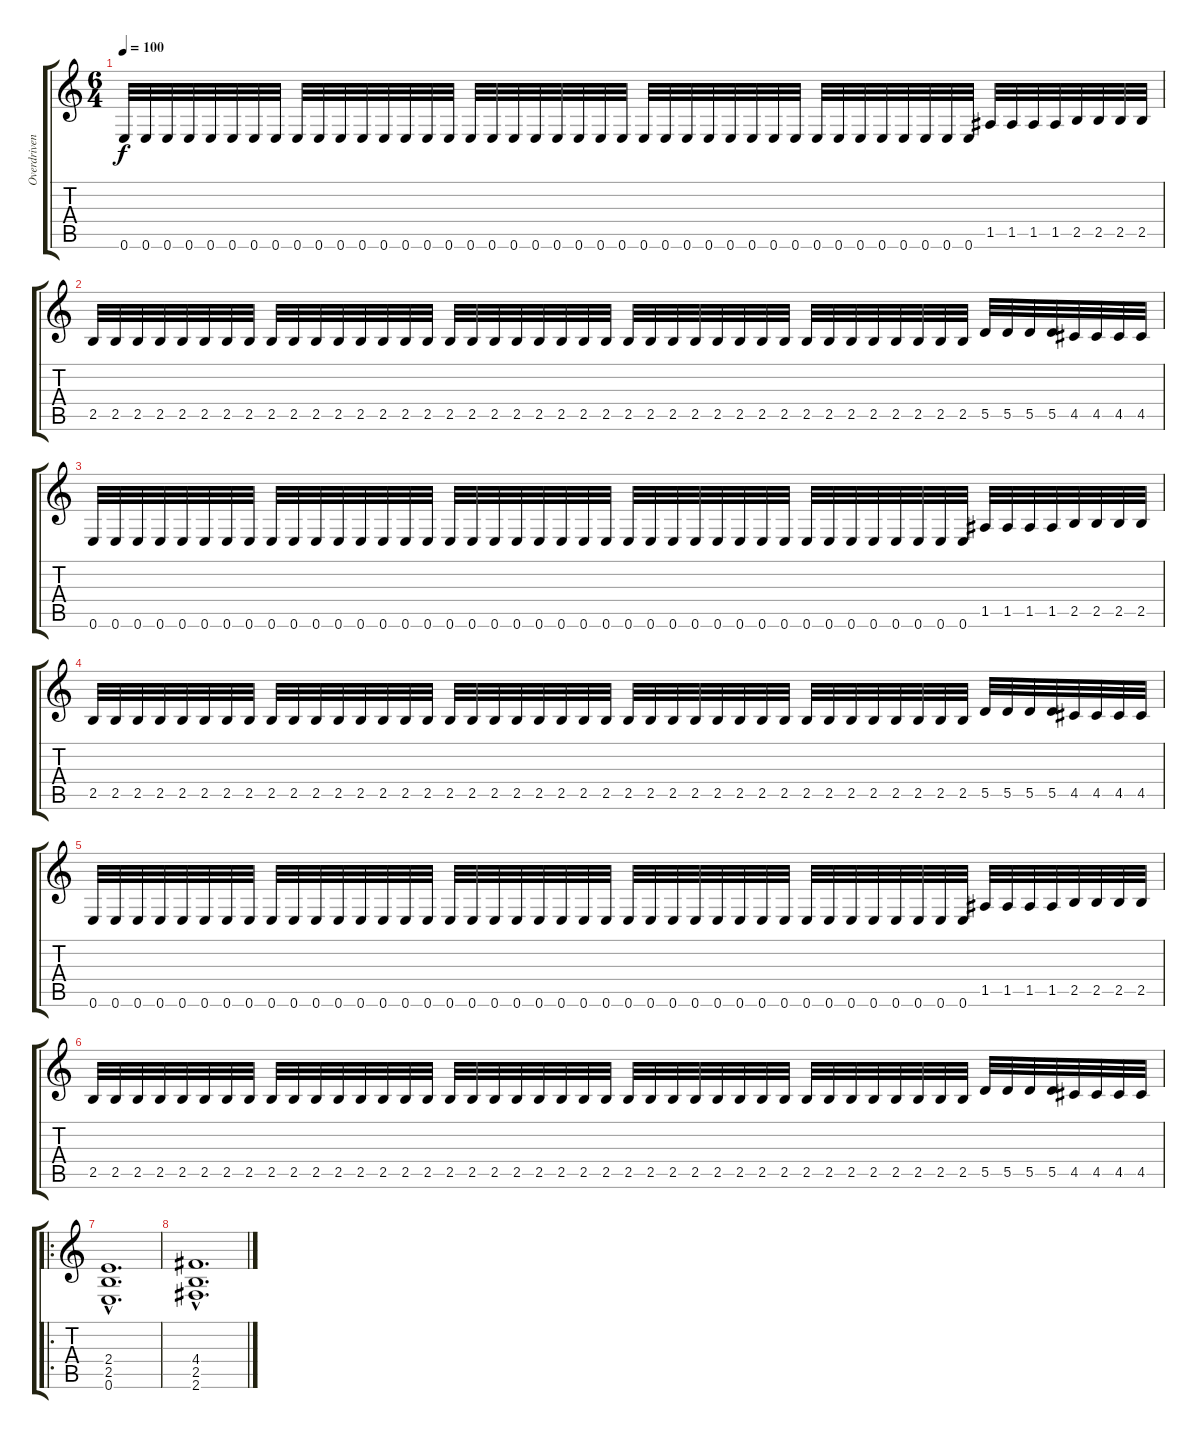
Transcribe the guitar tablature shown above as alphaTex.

\track ("Overdriven Guitar" "Overdriven") {instrument overdrivenguitar}
\staff {score tabs}
\tuning (E4 B3 G3 D3 A2 E2) {hide}
\ts (6 4)
\tempo 100
\clef g2
\ks c
0.6.32{dy f volume 14 instrument distortionguitar} 0.6.32 0.6.32 0.6.32 0.6.32 0.6.32 0.6.32 0.6.32 0.6.32 0.6.32 0.6.32 0.6.32 0.6.32 0.6.32 0.6.32 0.6.32 0.6.32 0.6.32 0.6.32 0.6.32 0.6.32 0.6.32 0.6.32 0.6.32 0.6.32 0.6.32 0.6.32 0.6.32 0.6.32 0.6.32 0.6.32 0.6.32 0.6.32 0.6.32 0.6.32 0.6.32 0.6.32 0.6.32 0.6.32 0.6.32 1.5.32 1.5.32 1.5.32 1.5.32 2.5.32 2.5.32 2.5.32 2.5.32 |
2.5.32{instrument distortionguitar} 2.5.32 2.5.32 2.5.32 2.5.32 2.5.32 2.5.32 2.5.32 2.5.32 2.5.32 2.5.32 2.5.32 2.5.32 2.5.32 2.5.32 2.5.32 2.5.32 2.5.32 2.5.32 2.5.32 2.5.32 2.5.32 2.5.32 2.5.32 2.5.32 2.5.32 2.5.32 2.5.32 2.5.32 2.5.32 2.5.32 2.5.32 2.5.32 2.5.32 2.5.32 2.5.32 2.5.32 2.5.32 2.5.32 2.5.32 5.5.32 5.5.32 5.5.32 5.5.32 4.5.32 4.5.32 4.5.32 4.5.32 |
0.6.32{volume 14 instrument distortionguitar} 0.6.32 0.6.32 0.6.32 0.6.32 0.6.32 0.6.32 0.6.32 0.6.32 0.6.32 0.6.32 0.6.32 0.6.32 0.6.32 0.6.32 0.6.32 0.6.32 0.6.32 0.6.32 0.6.32 0.6.32 0.6.32 0.6.32 0.6.32 0.6.32 0.6.32 0.6.32 0.6.32 0.6.32 0.6.32 0.6.32 0.6.32 0.6.32 0.6.32 0.6.32 0.6.32 0.6.32 0.6.32 0.6.32 0.6.32 1.5.32 1.5.32 1.5.32 1.5.32 2.5.32 2.5.32 2.5.32 2.5.32 |
2.5.32{instrument distortionguitar} 2.5.32 2.5.32 2.5.32 2.5.32 2.5.32 2.5.32 2.5.32 2.5.32 2.5.32 2.5.32 2.5.32 2.5.32 2.5.32 2.5.32 2.5.32 2.5.32 2.5.32 2.5.32 2.5.32 2.5.32 2.5.32 2.5.32 2.5.32 2.5.32 2.5.32 2.5.32 2.5.32 2.5.32 2.5.32 2.5.32 2.5.32 2.5.32 2.5.32 2.5.32 2.5.32 2.5.32 2.5.32 2.5.32 2.5.32 5.5.32 5.5.32 5.5.32 5.5.32 4.5.32 4.5.32 4.5.32 4.5.32 |
0.6.32{volume 14 instrument distortionguitar} 0.6.32 0.6.32 0.6.32 0.6.32 0.6.32 0.6.32 0.6.32 0.6.32 0.6.32 0.6.32 0.6.32 0.6.32 0.6.32 0.6.32 0.6.32 0.6.32 0.6.32 0.6.32 0.6.32 0.6.32 0.6.32 0.6.32 0.6.32 0.6.32 0.6.32 0.6.32 0.6.32 0.6.32 0.6.32 0.6.32 0.6.32 0.6.32 0.6.32 0.6.32 0.6.32 0.6.32 0.6.32 0.6.32 0.6.32 1.5.32 1.5.32 1.5.32 1.5.32 2.5.32 2.5.32 2.5.32 2.5.32 |
2.5.32{instrument distortionguitar} 2.5.32 2.5.32 2.5.32 2.5.32 2.5.32 2.5.32 2.5.32 2.5.32 2.5.32 2.5.32 2.5.32 2.5.32 2.5.32 2.5.32 2.5.32 2.5.32 2.5.32 2.5.32 2.5.32 2.5.32 2.5.32 2.5.32 2.5.32 2.5.32 2.5.32 2.5.32 2.5.32 2.5.32 2.5.32 2.5.32 2.5.32 2.5.32 2.5.32 2.5.32 2.5.32 2.5.32 2.5.32 2.5.32 2.5.32 5.5.32 5.5.32 5.5.32 5.5.32 4.5.32 4.5.32 4.5.32 4.5.32 |
\ro
(2.4{hac} 2.5{hac} 0.6{hac}).1{d instrument distortionguitar} |
(4.4{hac} 2.5{hac} 2.6{hac}).1{d}
